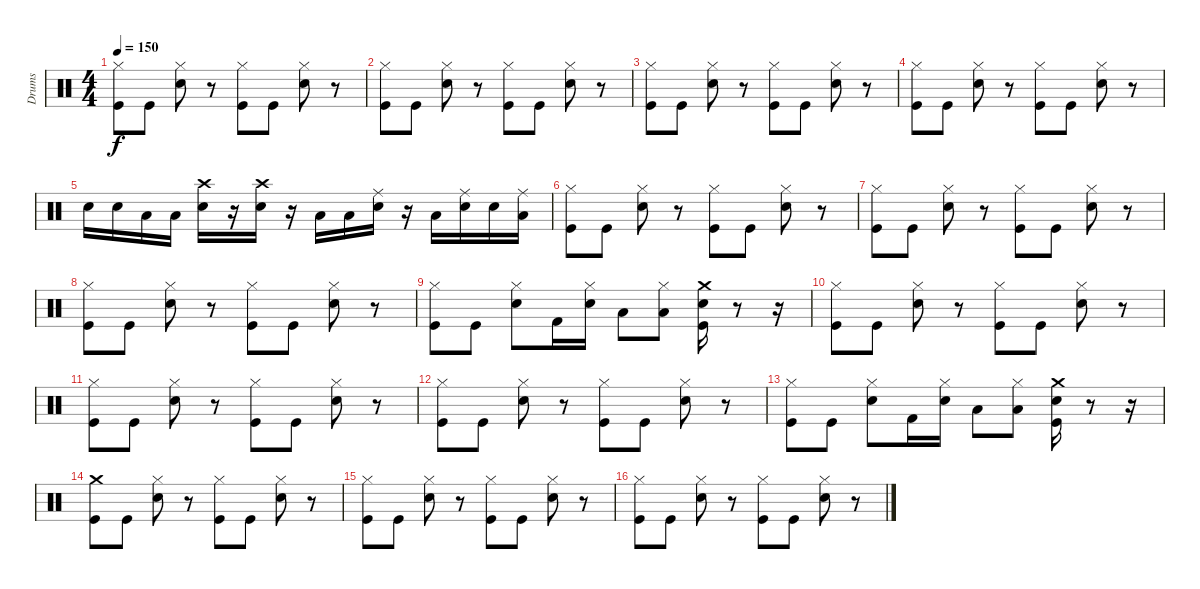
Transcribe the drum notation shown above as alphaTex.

\track ("Drums" "Drums") {instrument percussion}
\staff {score}
\articulation defaults
\ts (4 4)
\tempo 150
\clef neutral
\ks c
("Kick (hit)" "Hi-Hat (closed)").8{dy f} "Kick (hit)".8 ("Snare (hit) 2" "Hi-Hat (closed)").8 r.8 ("Kick (hit)" "Hi-Hat (closed)").8 "Kick (hit)".8 ("Snare (hit) 2" "Hi-Hat (closed)").8 r.8 |
("Kick (hit)" "Hi-Hat (closed)").8 "Kick (hit)".8 ("Snare (hit) 2" "Hi-Hat (closed)").8 r.8 ("Kick (hit)" "Hi-Hat (closed)").8 "Kick (hit)".8 ("Snare (hit) 2" "Hi-Hat (closed)").8 r.8 |
("Kick (hit)" "Hi-Hat (closed)").8 "Kick (hit)".8 ("Snare (hit) 2" "Hi-Hat (closed)").8 r.8 ("Kick (hit)" "Hi-Hat (closed)").8 "Kick (hit)".8 ("Snare (hit) 2" "Hi-Hat (closed)").8 r.8 |
("Kick (hit)" "Hi-Hat (closed)").8 "Kick (hit)".8 ("Snare (hit) 2" "Hi-Hat (closed)").8 r.8 ("Kick (hit)" "Hi-Hat (closed)").8 "Kick (hit)".8 ("Snare (hit) 2" "Hi-Hat (closed)").8 r.8 |
"Snare (hit) 2".16 "Snare (hit) 2".16 "Low Tom (hit)".16 "Low Tom (hit)".16 ("Snare (hit) 2" "Crash high (hit)").16 r.16 ("Snare (hit) 2" "Crash high (hit)").16 r.16 "Low Tom (hit)".16 "Low Tom (hit)".16 ("Snare (hit) 2" "Ride (middle)").16 r.16 "Low Tom (hit)".16 ("Snare (hit) 2" "Ride (middle)").16 "Snare (hit) 2".16 ("Low Tom (hit)" "Ride (middle)").16 |
("Kick (hit)" "Hi-Hat (closed)").8 "Kick (hit)".8 ("Snare (hit) 2" "Hi-Hat (closed)").8 r.8 ("Kick (hit)" "Hi-Hat (closed)").8 "Kick (hit)".8 ("Snare (hit) 2" "Hi-Hat (closed)").8 r.8 |
("Kick (hit)" "Hi-Hat (closed)").8 "Kick (hit)".8 ("Snare (hit) 2" "Hi-Hat (closed)").8 r.8 ("Kick (hit)" "Hi-Hat (closed)").8 "Kick (hit)".8 ("Snare (hit) 2" "Hi-Hat (closed)").8 r.8 |
("Kick (hit)" "Hi-Hat (closed)").8 "Kick (hit)".8 ("Snare (hit) 2" "Hi-Hat (closed)").8 r.8 ("Kick (hit)" "Hi-Hat (closed)").8 "Kick (hit)".8 ("Snare (hit) 2" "Hi-Hat (closed)").8 r.8 |
("Kick (hit)" "Hi-Hat (closed)").8 "Kick (hit)".8 ("Snare (hit) 2" "Hi-Hat (closed)").8 "Kick (hit) 2".16 ("Snare (hit) 2" "Hi-Hat (closed)").16 "Low Tom (hit)".8 ("Low Tom (hit)" "Hi-Hat (closed)").8 ("Crash medium (hit)" "Kick (hit)" "Snare (hit) 2").16 r.8 r.16 |
("Kick (hit)" "Hi-Hat (closed)").8 "Kick (hit)".8 ("Snare (hit) 2" "Hi-Hat (closed)").8 r.8 ("Kick (hit)" "Hi-Hat (closed)").8 "Kick (hit)".8 ("Snare (hit) 2" "Hi-Hat (closed)").8 r.8 |
("Kick (hit)" "Hi-Hat (closed)").8 "Kick (hit)".8 ("Snare (hit) 2" "Hi-Hat (closed)").8 r.8 ("Kick (hit)" "Hi-Hat (closed)").8 "Kick (hit)".8 ("Snare (hit) 2" "Hi-Hat (closed)").8 r.8 |
("Kick (hit)" "Hi-Hat (closed)").8 "Kick (hit)".8 ("Snare (hit) 2" "Hi-Hat (closed)").8 r.8 ("Kick (hit)" "Hi-Hat (closed)").8 "Kick (hit)".8 ("Snare (hit) 2" "Hi-Hat (closed)").8 r.8 |
("Kick (hit)" "Hi-Hat (closed)").8 "Kick (hit)".8 ("Snare (hit) 2" "Hi-Hat (closed)").8 "Kick (hit) 2".16 ("Snare (hit) 2" "Hi-Hat (closed)").16 "Low Tom (hit)".8 ("Low Tom (hit)" "Hi-Hat (closed)").8 ("Crash medium (hit)" "Kick (hit)" "Snare (hit) 2").16 r.8 r.16 |
("Crash medium (hit)" "Kick (hit)").8 "Kick (hit)".8 ("Snare (hit) 2" "Hi-Hat (closed)").8 r.8 ("Kick (hit)" "Hi-Hat (closed)").8 "Kick (hit)".8 ("Snare (hit) 2" "Hi-Hat (closed)").8 r.8 |
("Kick (hit)" "Hi-Hat (closed)").8 "Kick (hit)".8 ("Snare (hit) 2" "Hi-Hat (closed)").8 r.8 ("Kick (hit)" "Hi-Hat (closed)").8 "Kick (hit)".8 ("Snare (hit) 2" "Hi-Hat (closed)").8 r.8 |
("Kick (hit)" "Hi-Hat (closed)").8 "Kick (hit)".8 ("Snare (hit) 2" "Hi-Hat (closed)").8 r.8 ("Kick (hit)" "Hi-Hat (closed)").8 "Kick (hit)".8 ("Snare (hit) 2" "Hi-Hat (closed)").8 r.8
